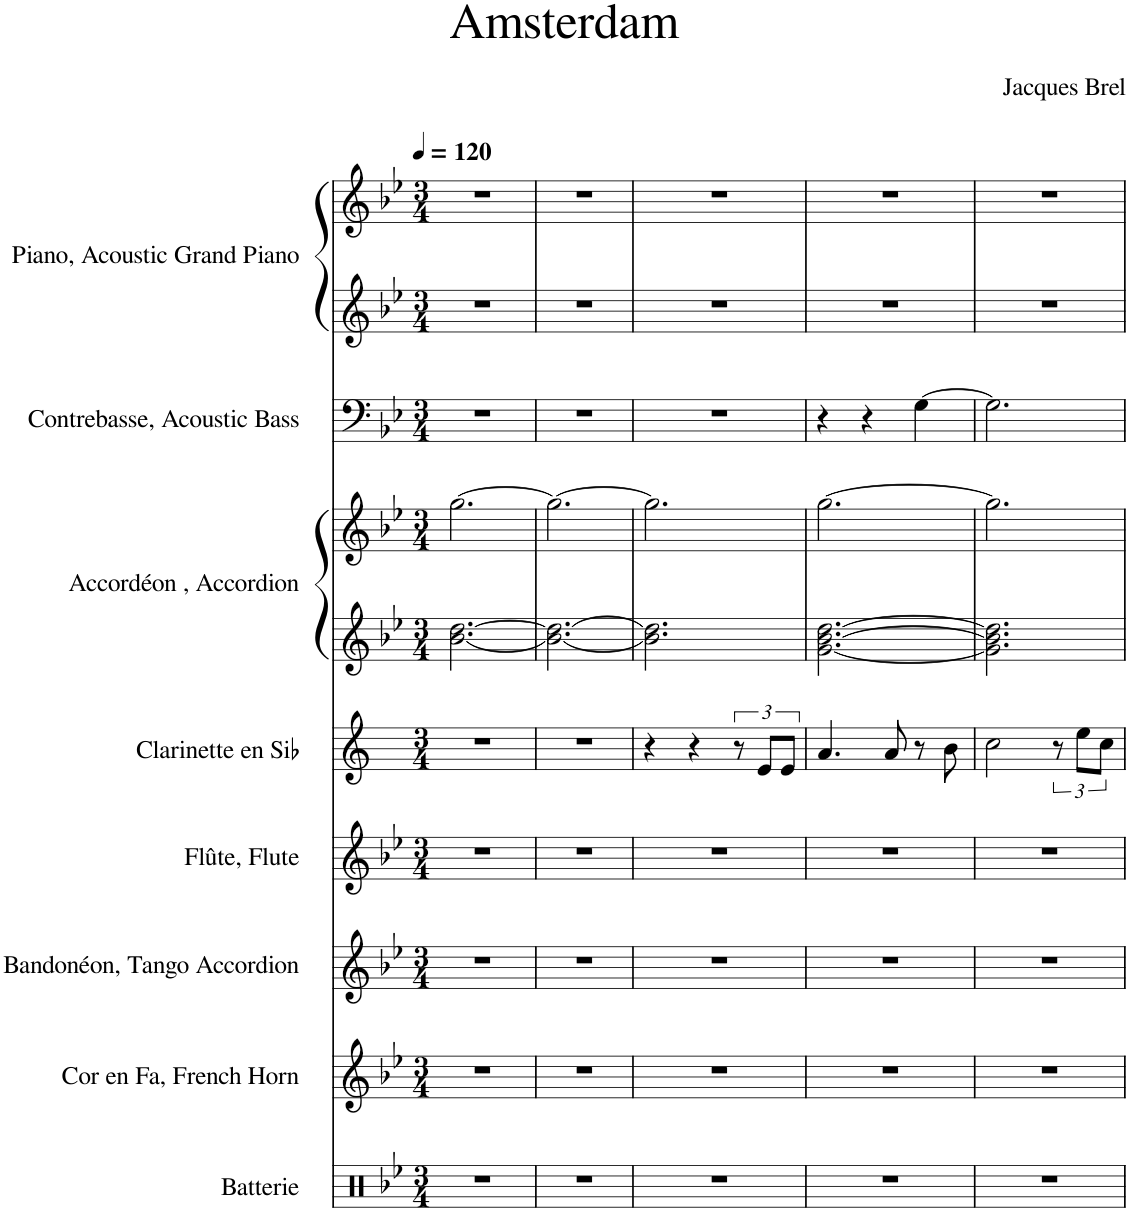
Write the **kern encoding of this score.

**kern	**kern	**kern	**kern	**kern	**kern	**kern	**kern	**kern	**kern
*part8	*part7	*part6	*part5	*part4	*part3	*part3	*part2	*part1	*part1
*staff10	*staff9	*staff8	*staff7	*staff6	*staff5	*staff4	*staff3	*staff2	*staff1
*I"Batterie	*I"Cor en Fa, French Horn	*I"Bandonéon, Tango Accordion	*I"Flûte, Flute	*I"Clarinette en Sib	*I"Accordéon , Accordion	*	*I"Contrebasse, Acoustic Bass	*I"Piano, Acoustic Grand Piano	*
*I'Bat.	*I'Cor Fa	*I'Ban.	*I'Fl.	*I'Clar. Sib	*I'Acc.	*	*I'Cb.	*I'Pia.	*
*clefX	*clefG2	*clefG2	*clefG2	*clefG2	*clefG2	*clefG2	*clefF4	*clefG2	*clefG2
*	*Trd4c7	*	*	*Trd1c2	*	*	*Trd7c12	*	*
*k[b-e-]	*k[b-e-]	*k[b-e-]	*k[b-e-]	*k[]	*k[b-e-]	*k[b-e-]	*k[b-e-]	*k[b-e-]	*k[b-e-]
*M3/4	*M3/4	*M3/4	*M3/4	*M3/4	*M3/4	*M3/4	*M3/4	*M3/4	*M3/4
*MM120	*MM120	*MM120	*MM120	*MM120	*MM120	*MM120	*MM120	*MM120	*MM120
=1	=1	=1	=1	=1	=1	=1	=1	=1	=1
2.r	2.r	2.r	2.r	2.r	[2.b-\ [2.dd\	[2.gg\	2.r	2.r	2.r
=2	=2	=2	=2	=2	=2	=2	=2	=2	=2
2.r	2.r	2.r	2.r	2.r	2.b-\_ 2.dd\_	2.gg\_	2.r	2.r	2.r
=3	=3	=3	=3	=3	=3	=3	=3	=3	=3
2.r	2.r	2.r	2.r	4r	2.b-\] 2.dd\]	2.gg\]	2.r	2.r	2.r
.	.	.	.	4r	.	.	.	.	.
.	.	.	.	12r	.	.	.	.	.
.	.	.	.	12e/L	.	.	.	.	.
.	.	.	.	12e/J	.	.	.	.	.
=4	=4	=4	=4	=4	=4	=4	=4	=4	=4
2.r	2.r	2.r	2.r	4.a/	[2.g\ [2.b-\ [2.dd\	[2.gg\	4r	2.r	2.r
.	.	.	.	.	.	.	4r	.	.
.	.	.	.	8a/	.	.	.	.	.
.	.	.	.	8r	.	.	[4G\	.	.
.	.	.	.	8b\	.	.	.	.	.
=5	=5	=5	=5	=5	=5	=5	=5	=5	=5
2.r	2.r	2.r	2.r	2cc\	2.g\] 2.b-\] 2.dd\]	2.gg\]	2.G\]	2.r	2.r
.	.	.	.	12r	.	.	.	.	.
.	.	.	.	12ee\L	.	.	.	.	.
.	.	.	.	12cc\J	.	.	.	.	.
=	=	=	=	=	=	=	=	=	=
*-	*-	*-	*-	*-	*-	*-	*-	*-	*-
